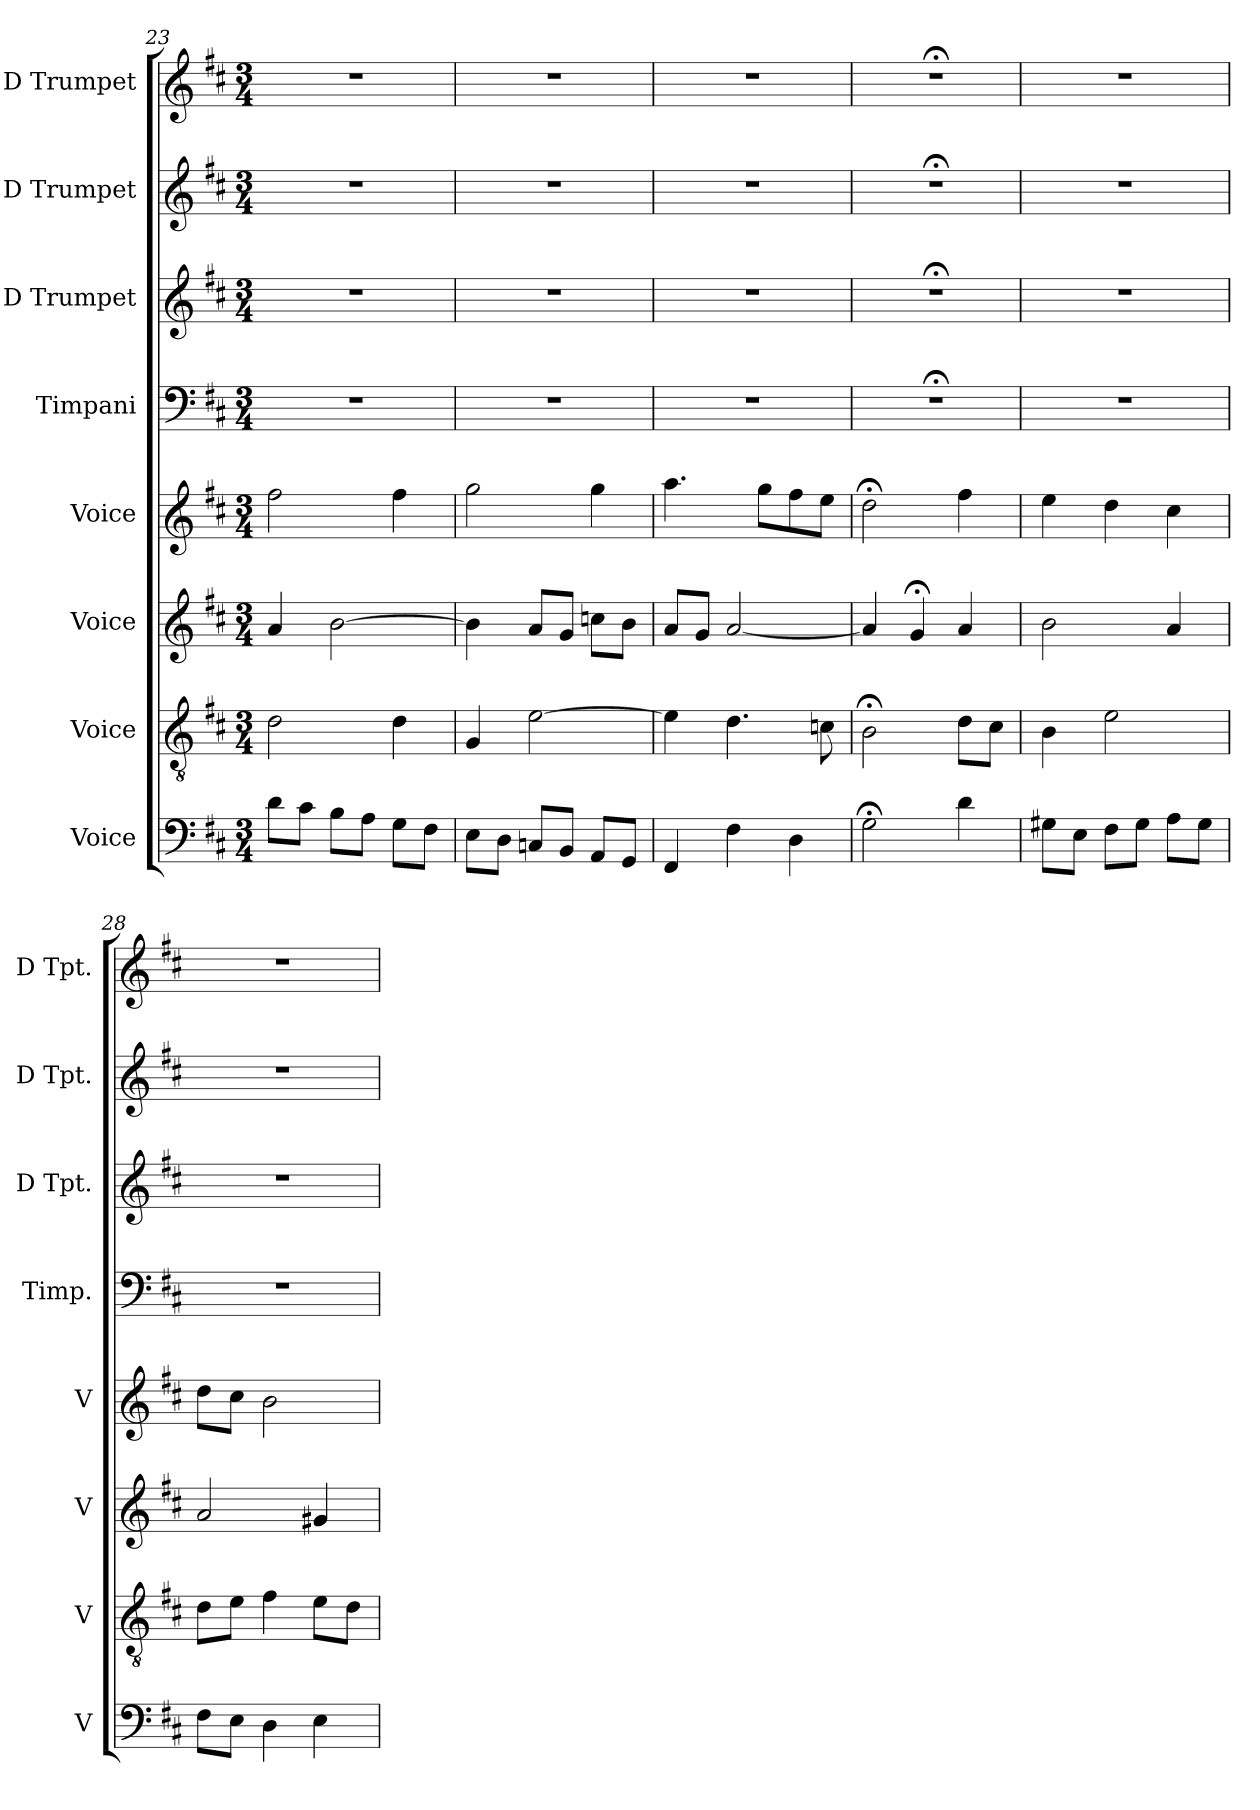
**kern	**kern	**kern	**kern	**kern	**kern	**kern	**kern
*part8	*part7	*part6	*part5	*part4	*part3	*part2	*part1
*staff8	*staff7	*staff6	*staff5	*staff4	*staff3	*staff2	*staff1
*I"Voice	*I"Voice	*I"Voice	*I"Voice	*I"Timpani	*I"D Trumpet	*I"D Trumpet	*I"D Trumpet
*I'V	*I'V	*I'V	*I'V	*I'Timp.	*I'D Tpt.	*I'D Tpt.	*I'D Tpt.
*clefF4	*clefGv2	*clefG2	*clefG2	*clefF4	*clefG2	*clefG2	*clefG2
*	*	*	*	*	*ITrd-1c-2	*ITrd-1c-2	*ITrd-1c-2
*k[f#c#]	*k[f#c#]	*k[f#c#]	*k[f#c#]	*k[f#c#]	*k[f#c#g#d#]	*k[f#c#g#d#]	*k[f#c#g#d#]
*M3/4	*M3/4	*M3/4	*M3/4	*M3/4	*M3/4	*M3/4	*M3/4
=23	=23	=23	=23	=23	=23	=23	=23
8d\L	2d\	4a/	2ff#\	2.r	2.r	2.r	2.r
8c#\J	.	.	.	.	.	.	.
8B\L	.	[2b\	.	.	.	.	.
8A\J	.	.	.	.	.	.	.
8G\L	4d\	.	4ff#\	.	.	.	.
8F#\J	.	.	.	.	.	.	.
=24	=24	=24	=24	=24	=24	=24	=24
8E\L	4G/	4b\]	2gg\	2.r	2.r	2.r	2.r
8D\J	.	.	.	.	.	.	.
8Cn/L	[2e\	8a/L	.	.	.	.	.
8BB/J	.	8g/J	.	.	.	.	.
8AA/L	.	8ccn\L	4gg\	.	.	.	.
8GG/J	.	8b\J	.	.	.	.	.
=25	=25	=25	=25	=25	=25	=25	=25
4FF#/	4e\]	8a/L	4.aa\	2.r	2.r	2.r	2.r
.	.	8g/J	.	.	.	.	.
4F#\	4.d\	[2a/	.	.	.	.	.
.	.	.	8gg\L	.	.	.	.
4D\	.	.	8ff#\	.	.	.	.
.	8cn\	.	8ee\J	.	.	.	.
=26	=26	=26	=26	=26	=26	=26	=26
2G;<\	2B;<\	4a/]	2dd;<\	2.r;<	2.r;<	2.r;<	2.r;<
.	.	4g;</	.	.	.	.	.
4d\	8d\L	4a/	4ff#\	.	.	.	.
.	8c#\J	.	.	.	.	.	.
=27	=27	=27	=27	=27	=27	=27	=27
8G#X\L	4B\	2b\	4ee\	2.r	2.r	2.r	2.r
8E\J	.	.	.	.	.	.	.
8F#\L	2e\	.	4dd\	.	.	.	.
8G#\J	.	.	.	.	.	.	.
8A\L	.	4a/	4cc#\	.	.	.	.
8G#\J	.	.	.	.	.	.	.
!!LO:PB:g=z
=28	=28	=28	=28	=28	=28	=28	=28
8F#\L	8d\L	2a/	8dd\L	2.r	2.r	2.r	2.r
8E\J	8e\J	.	8cc#\J	.	.	.	.
4D\	4f#\	.	2b\	.	.	.	.
4E\	8e\L	4g#X/	.	.	.	.	.
.	8d\J	.	.	.	.	.	.
=	=	=	=	=	=	=	=
*-	*-	*-	*-	*-	*-	*-	*-
